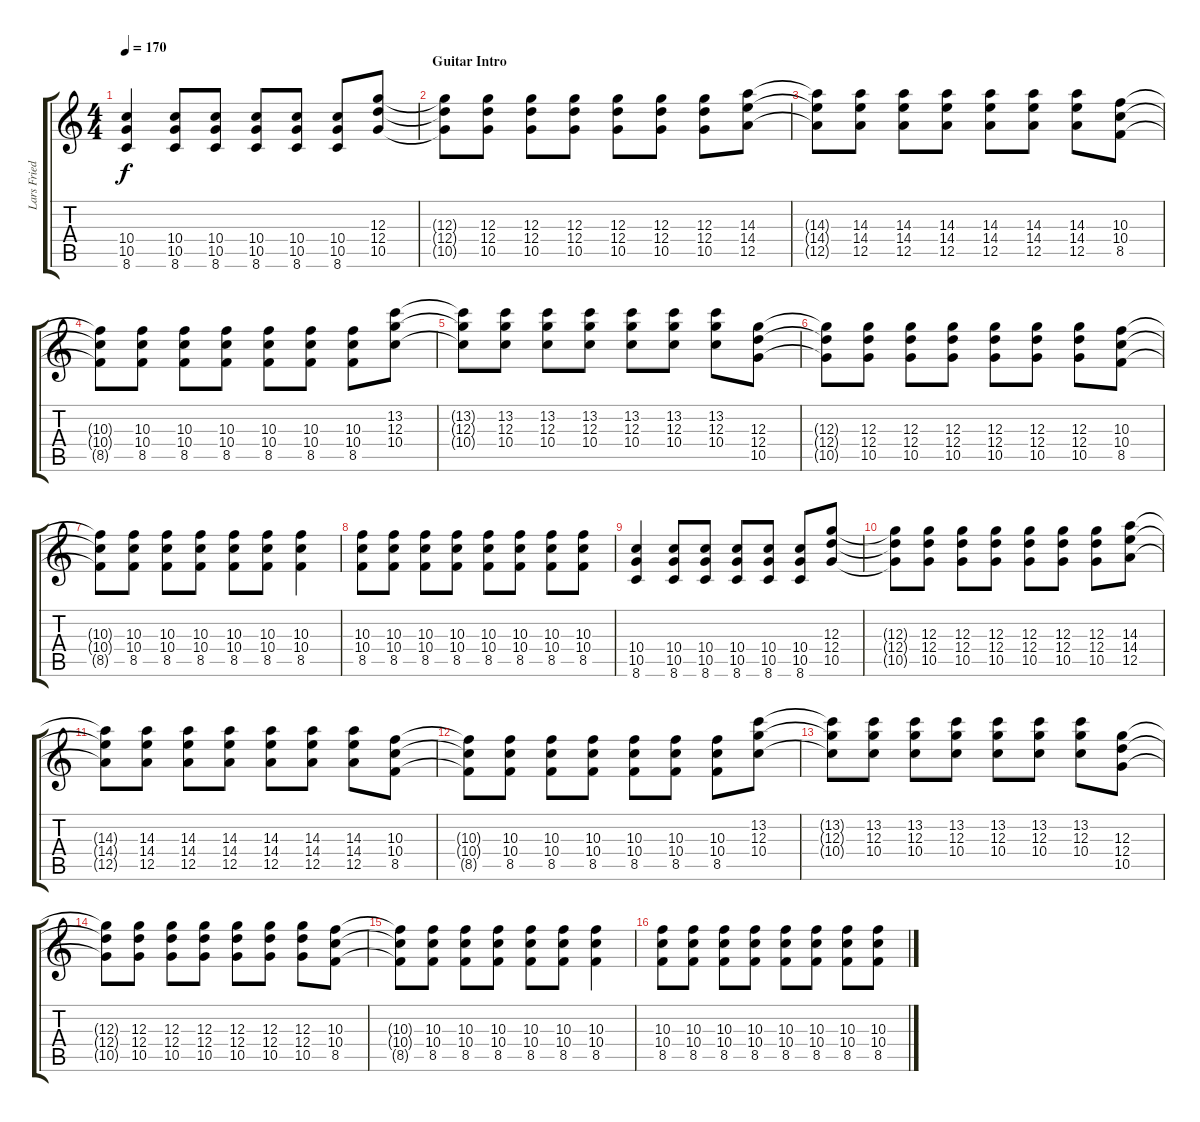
\track ("Lars Friedricksen" "Lars Fried") {instrument overdrivenguitar}
\staff {score tabs}
\tuning (E4 B3 G3 D3 A2 E2) {hide}
\ts (4 4)
\tempo 170
\clef g2
\ks c
(10.4 10.5 8.6).4{dy f volume 6} (10.4 10.5 8.6).8 (10.4 10.5 8.6).8 (10.4 10.5 8.6).8 (10.4 10.5 8.6).8 (10.4 10.5 8.6).8 (12.3 12.4 10.5).8 |
\section ("" "Guitar Intro")
(12.3{t} 12.4{t} 10.5{t}).8 (12.3 12.4 10.5).8 (12.3 12.4 10.5).8 (12.3 12.4 10.5).8 (12.3 12.4 10.5).8 (12.3 12.4 10.5).8 (12.3 12.4 10.5).8 (14.3 14.4 12.5).8 |
(14.3{t} 14.4{t} 12.5{t}).8 (14.3 14.4 12.5).8 (14.3 14.4 12.5).8 (14.3 14.4 12.5).8 (14.3 14.4 12.5).8 (14.3 14.4 12.5).8 (14.3 14.4 12.5).8 (10.3 10.4 8.5).8 |
(10.3{t} 10.4{t} 8.5{t}).8 (10.3 10.4 8.5).8 (10.3 10.4 8.5).8 (10.3 10.4 8.5).8 (10.3 10.4 8.5).8 (10.3 10.4 8.5).8 (10.3 10.4 8.5).8 (13.2 12.3 10.4).8 |
(13.2{t} 12.3{t} 10.4{t}).8 (13.2 12.3 10.4).8 (13.2 12.3 10.4).8 (13.2 12.3 10.4).8 (13.2 12.3 10.4).8 (13.2 12.3 10.4).8 (13.2 12.3 10.4).8 (12.3 12.4 10.5).8 |
(12.3{t} 12.4{t} 10.5{t}).8 (12.3 12.4 10.5).8 (12.3 12.4 10.5).8 (12.3 12.4 10.5).8 (12.3 12.4 10.5).8 (12.3 12.4 10.5).8 (12.3 12.4 10.5).8 (10.3 10.4 8.5).8 |
(10.3{t} 10.4{t} 8.5{t}).8 (10.3 10.4 8.5).8 (10.3 10.4 8.5).8 (10.3 10.4 8.5).8 (10.3 10.4 8.5).8 (10.3 10.4 8.5).8 (10.3 10.4 8.5).4 |
(10.3 10.4 8.5).8 (10.3 10.4 8.5).8 (10.3 10.4 8.5).8 (10.3 10.4 8.5).8 (10.3 10.4 8.5).8 (10.3 10.4 8.5).8 (10.3 10.4 8.5).8 (10.3 10.4 8.5).8 |
(10.4 10.5 8.6).4 (10.4 10.5 8.6).8 (10.4 10.5 8.6).8 (10.4 10.5 8.6).8 (10.4 10.5 8.6).8 (10.4 10.5 8.6).8 (12.3 12.4 10.5).8 |
(12.3{t} 12.4{t} 10.5{t}).8 (12.3 12.4 10.5).8 (12.3 12.4 10.5).8 (12.3 12.4 10.5).8 (12.3 12.4 10.5).8 (12.3 12.4 10.5).8 (12.3 12.4 10.5).8 (14.3 14.4 12.5).8 |
(14.3{t} 14.4{t} 12.5{t}).8 (14.3 14.4 12.5).8 (14.3 14.4 12.5).8 (14.3 14.4 12.5).8 (14.3 14.4 12.5).8 (14.3 14.4 12.5).8 (14.3 14.4 12.5).8 (10.3 10.4 8.5).8 |
(10.3{t} 10.4{t} 8.5{t}).8 (10.3 10.4 8.5).8 (10.3 10.4 8.5).8 (10.3 10.4 8.5).8 (10.3 10.4 8.5).8 (10.3 10.4 8.5).8 (10.3 10.4 8.5).8 (13.2 12.3 10.4).8 |
(13.2{t} 12.3{t} 10.4{t}).8 (13.2 12.3 10.4).8 (13.2 12.3 10.4).8 (13.2 12.3 10.4).8 (13.2 12.3 10.4).8 (13.2 12.3 10.4).8 (13.2 12.3 10.4).8 (12.3 12.4 10.5).8 |
(12.3{t} 12.4{t} 10.5{t}).8 (12.3 12.4 10.5).8 (12.3 12.4 10.5).8 (12.3 12.4 10.5).8 (12.3 12.4 10.5).8 (12.3 12.4 10.5).8 (12.3 12.4 10.5).8 (10.3 10.4 8.5).8 |
(10.3{t} 10.4{t} 8.5{t}).8 (10.3 10.4 8.5).8 (10.3 10.4 8.5).8 (10.3 10.4 8.5).8 (10.3 10.4 8.5).8 (10.3 10.4 8.5).8 (10.3 10.4 8.5).4 |
(10.3 10.4 8.5).8 (10.3 10.4 8.5).8 (10.3 10.4 8.5).8 (10.3 10.4 8.5).8 (10.3 10.4 8.5).8 (10.3 10.4 8.5).8 (10.3 10.4 8.5).8 (10.3 10.4 8.5).8
